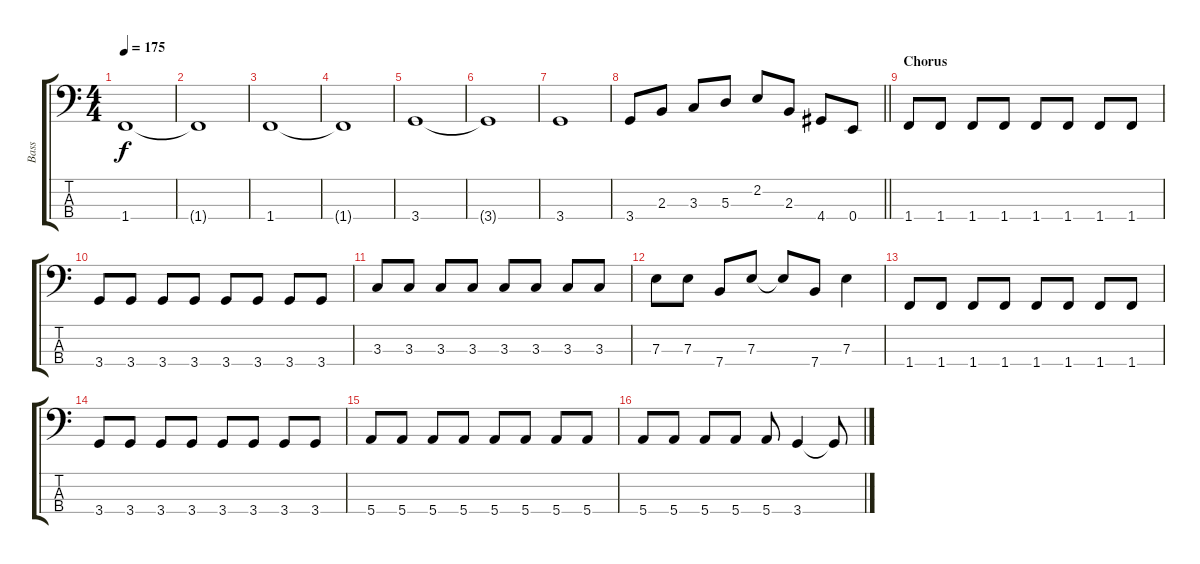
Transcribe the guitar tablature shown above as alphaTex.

\track ("Bass" "Bass") {instrument electricbasspick}
\staff {score tabs}
\tuning (G2 D2 A1 E1) {hide}
\ts (4 4)
\tempo 175
\clef f4
\ks c
1.4.1{dy f} |
1.4{t}.1 |
1.4.1 |
1.4{t}.1 |
3.4.1 |
3.4{t}.1 |
3.4.1 |
\barLineRight lightlight
3.4.8 2.3.8 3.3.8 5.3.8 2.2.8 2.3.8 4.4.8 0.4.8 |
\section ("" "Chorus")
1.4.8 1.4.8 1.4.8 1.4.8 1.4.8 1.4.8 1.4.8 1.4.8 |
3.4.8 3.4.8 3.4.8 3.4.8 3.4.8 3.4.8 3.4.8 3.4.8 |
3.3.8 3.3.8 3.3.8 3.3.8 3.3.8 3.3.8 3.3.8 3.3.8 |
7.3.8 7.3.8 7.4.8 7.3.8 7.3{t}.8 7.4.8 7.3.4 |
1.4.8 1.4.8 1.4.8 1.4.8 1.4.8 1.4.8 1.4.8 1.4.8 |
3.4.8 3.4.8 3.4.8 3.4.8 3.4.8 3.4.8 3.4.8 3.4.8 |
5.4.8 5.4.8 5.4.8 5.4.8 5.4.8 5.4.8 5.4.8 5.4.8 |
5.4.8 5.4.8 5.4.8 5.4.8 5.4.8 3.4.4 3.4{t}.8
